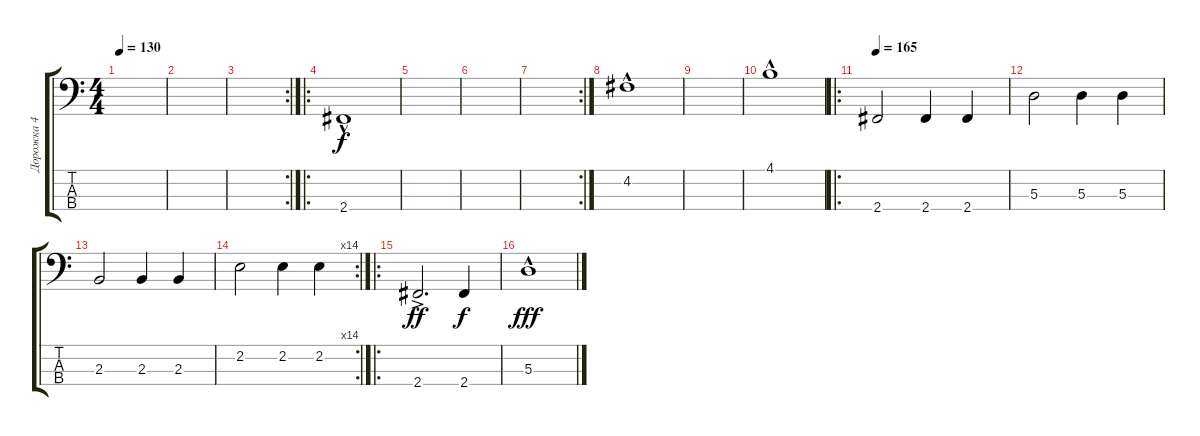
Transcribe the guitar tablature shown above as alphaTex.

\track ("Дорожка 4" "Дорожка 4") {instrument electricbassfinger}
\staff {score tabs}
\tuning (G2 D2 A1 E1) {hide}
\ts (4 4)
\tempo 130
\clef f4
\ks c
|
|
\rc 2
|
\ro
2.4{hac}.1 |
|
|
\rc 2
|
4.2{hac}.1 |
|
4.1{hac}.1 |
\ro
\tempo 165
2.4.2{dy f} 2.4.4 2.4.4 |
5.3.2 5.3.4 5.3.4 |
2.3.2 2.3.4 2.3.4 |
\rc 14
2.2.2 2.2.4 2.2.4 |
\ro
2.4{ac}.2{d dy ff} 2.4.4{dy f} |
5.3{hac}.1{dy fff}
